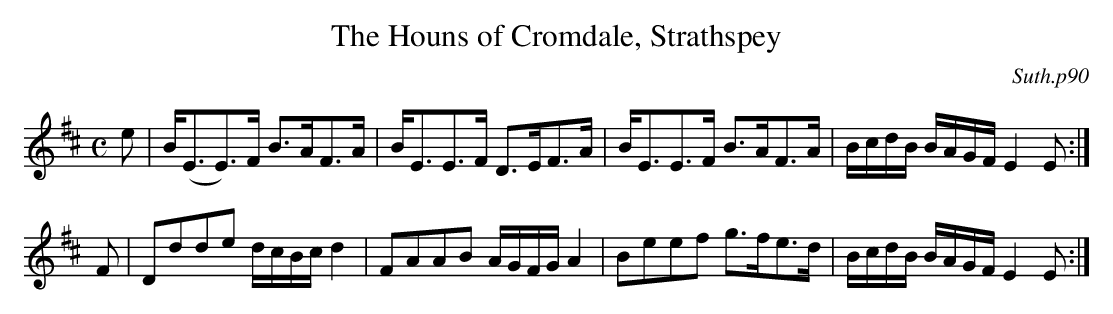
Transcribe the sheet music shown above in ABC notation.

X:1
T:The Houns of Cromdale, Strathspey
C:Suth.p90
M:C
L:1/8
K:D
e|B<(EE)>F B>AF>A|B<EE>F D>EF>A|B<EE>F B>AF>A|B/c/d/B/ B/A/G/F/E2E:|
F|Ddde d/c/B/c/d2|FAAB A/G/F/G/A2|Beef g>fe>d|B/c/d/B/ B/A/G/F/E2E:|
